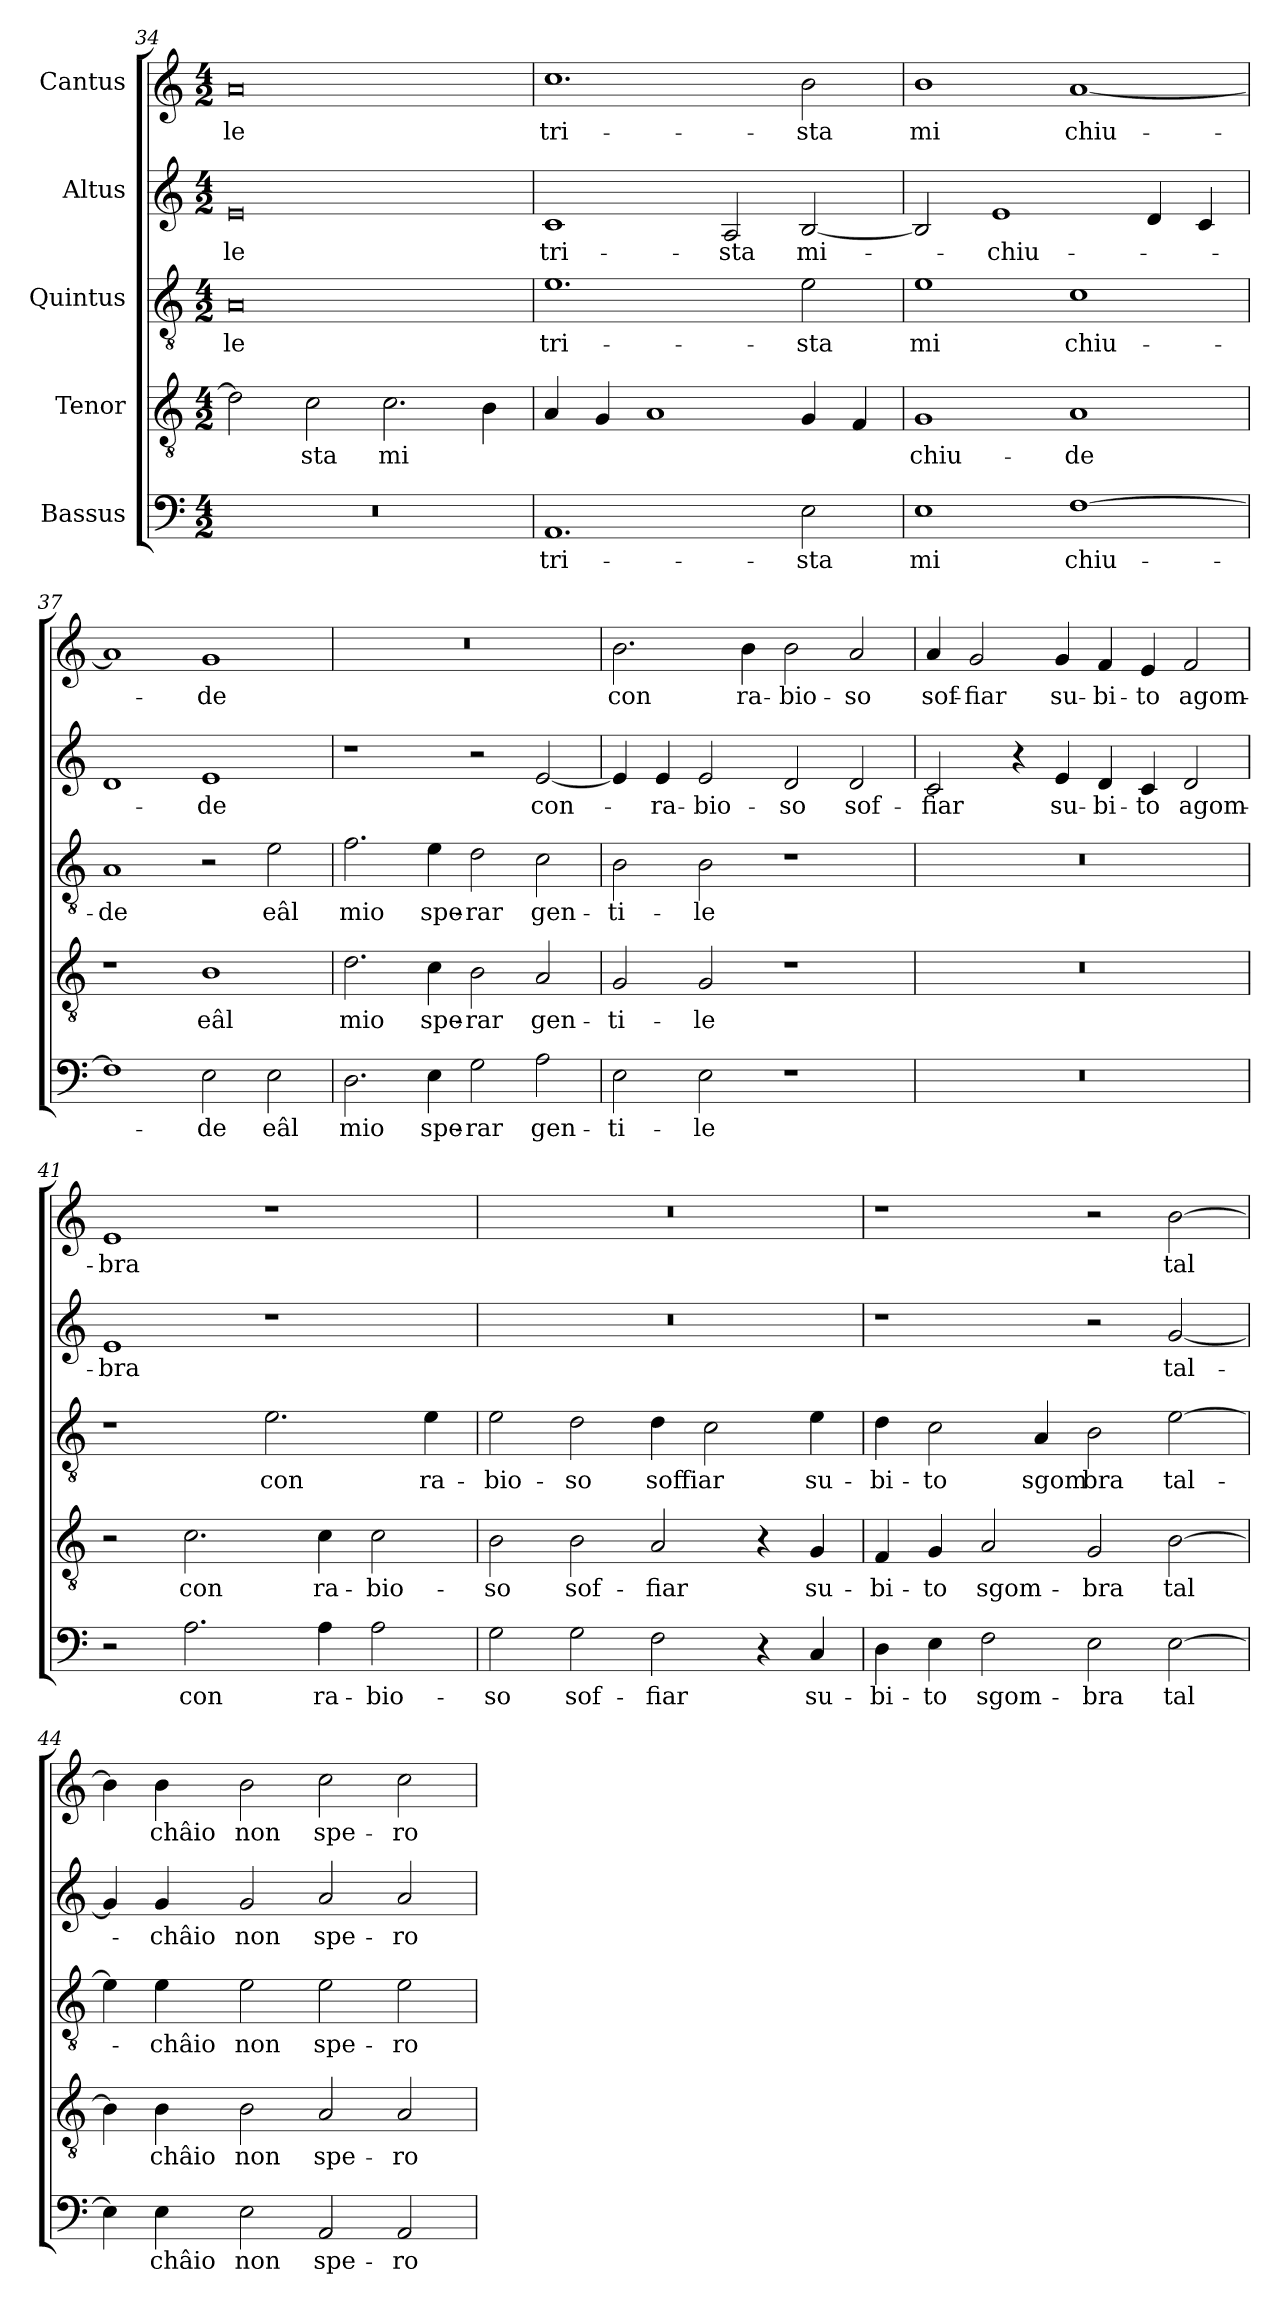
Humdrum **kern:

**kern	**text	**kern	**text	**kern	**text	**kern	**text	**kern	**text
*part5	*part5	*part4	*part4	*part3	*part3	*part2	*part2	*part1	*part1
*staff5	*staff5	*staff4	*staff4	*staff3	*staff3	*staff2	*staff2	*staff1	*staff1
*I"Bassus	*	*I"Tenor	*	*I"Quintus	*	*I"Altus	*	*I"Cantus	*
*clefF4	*	*clefGv2	*	*clefGv2	*	*clefG2	*	*clefG2	*
*k[]	*	*k[]	*	*k[]	*	*k[]	*	*k[]	*
*M4/2	*	*M4/2	*	*M4/2	*	*M4/2	*	*M4/2	*
=34	=34	=34	=34	=34	=34	=34	=34	=34	=34
0r	.	2d\]	.	0A/	-le	0e/	-le	0a/	-le
.	.	2c\	-sta	.	.	.	.	.	.
.	.	2.c\	mi	.	.	.	.	.	.
.	.	4B\	.	.	.	.	.	.	.
=35	=35	=35	=35	=35	=35	=35	=35	=35	=35
1.AA/	tri-	4A/	.	1.e\	tri-	1c/	tri-	1.cc\	tri-
.	.	4G/	.	.	.	.	.	.	.
.	.	1A/	.	.	.	.	.	.	.
.	.	.	.	.	.	2A/	-sta	.	.
2E\	-sta	4G/	.	2e\	-sta	[2B/	mi-	2b\	-sta
.	.	4F/	.	.	.	.	.	.	.
=36	=36	=36	=36	=36	=36	=36	=36	=36	=36
1E\	mi	1G/	chiu-	1e\	mi	2B/]	.	1b\	mi
.	.	.	.	.	.	1e/	-chiu-	.	.
[1F\	chiu-	1A/	-de	1c\	chiu-	.	.	[1a/	chiu-
.	.	.	.	.	.	4d/	.	.	.
.	.	.	.	.	.	4c/	.	.	.
=37	=37	=37	=37	=37	=37	=37	=37	=37	=37
1F\]	.	1r	.	1A/	-de	1d/	.	1a/]	.
2E\	-de	1B\	eâl	2r	.	1e/	-de	1g/	-de
2E\	eâl	.	.	2e\	eâl	.	.	.	.
=38	=38	=38	=38	=38	=38	=38	=38	=38	=38
2.D\	mio	2.d\	mio	2.f\	mio	1r	.	0r	.
4E\	spe-	4c\	spe-	4e\	spe-	.	.	.	.
2G\	-rar	2B\	-rar	2d\	-rar	2r	.	.	.
2A\	gen-	2A/	gen-	2c\	gen-	[2e/	con-	.	.
=39	=39	=39	=39	=39	=39	=39	=39	=39	=39
2E\	-ti-	2G/	-ti-	2B\	-ti-	4e/]	.	2.b\	con
.	.	.	.	.	.	4e/	-ra-	.	.
2E\	-le	2G/	-le	2B\	-le	2e/	-bio-	.	.
.	.	.	.	.	.	.	.	4b\	ra-
1r	.	1r	.	1r	.	2d/	-so	2b\	-bio-
.	.	.	.	.	.	2d/	sof-	2a/	-so
=40	=40	=40	=40	=40	=40	=40	=40	=40	=40
0r	.	0r	.	0r	.	2c/	-fiar	4a/	sof-
.	.	.	.	.	.	.	.	2g/	-fiar
.	.	.	.	.	.	4r	.	.	.
.	.	.	.	.	.	4e/	su-	4g/	su-
.	.	.	.	.	.	4d/	-bi-	4f/	-bi-
.	.	.	.	.	.	4c/	-to	4e/	-to
.	.	.	.	.	.	2d/	agom-	2f/	agom-
=41	=41	=41	=41	=41	=41	=41	=41	=41	=41
2r	.	2r	.	1r	.	1e/	-bra	1e/	-bra
2.A\	con	2.c\	con	.	.	.	.	.	.
.	.	.	.	2.e\	con	1r	.	1r	.
4A\	ra-	4c\	ra-	.	.	.	.	.	.
2A\	-bio-	2c\	-bio-	.	.	.	.	.	.
.	.	.	.	4e\	ra-	.	.	.	.
=42	=42	=42	=42	=42	=42	=42	=42	=42	=42
2G\	-so	2B\	-so	2e\	-bio-	0r	.	0r	.
2G\	sof-	2B\	sof-	2d\	-so	.	.	.	.
2F\	-fiar	2A/	-fiar	4d\	soffiar	.	.	.	.
.	.	.	.	2c\	.	.	.	.	.
4r	.	4r	.	.	.	.	.	.	.
4C/	su-	4G/	su-	4e\	su-	.	.	.	.
=43	=43	=43	=43	=43	=43	=43	=43	=43	=43
4D\	-bi-	4F/	-bi-	4d\	-bi-	1r	.	1r	.
4E\	-to	4G/	-to	2c\	-to	.	.	.	.
2F\	sgom-	2A/	sgom-	.	.	.	.	.	.
.	.	.	.	4A/	sgom	.	.	.	.
2E\	-bra	2G/	-bra	2B\	bra	2r	.	2r	.
[2E\	tal	[2B\	tal	[2e\	tal-	[2g/	tal-	[2b\	tal
=44	=44	=44	=44	=44	=44	=44	=44	=44	=44
4E\]	.	4B\]	.	4e\]	.	4g/]	.	4b\]	.
4E\	châio	4B\	châio	4e\	-châio	4g/	-châio	4b\	châio
2E\	non	2B\	non	2e\	non	2g/	non	2b\	non
2AA/	spe-	2A/	spe-	2e\	spe-	2a/	spe-	2cc\	spe-
2AA/	-ro	2A/	-ro	2e\	-ro	2a/	-ro	2cc\	-ro
=	=	=	=	=	=	=	=	=	=
*-	*-	*-	*-	*-	*-	*-	*-	*-	*-
